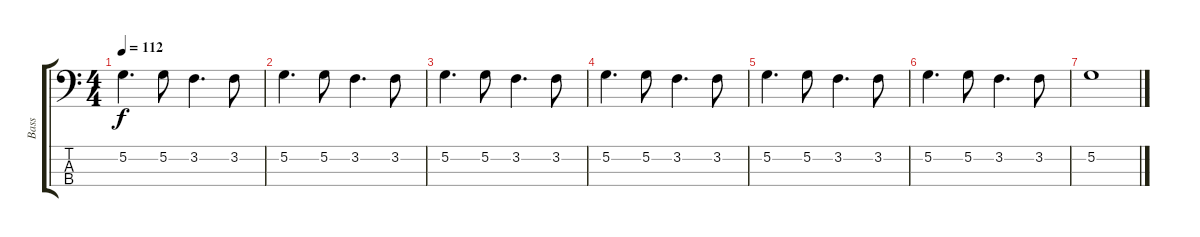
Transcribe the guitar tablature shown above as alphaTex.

\track ("Bass" "Bass") {instrument electricbassfinger}
\staff {score tabs}
\tuning (G2 D2 A1 E1) {hide}
\ts (4 4)
\tempo 112
\clef f4
\ks c
5.2.4{d dy f} 5.2.8 3.2.4{d} 3.2.8 |
5.2.4{d} 5.2.8 3.2.4{d} 3.2.8 |
5.2.4{d} 5.2.8 3.2.4{d} 3.2.8 |
5.2.4{d} 5.2.8 3.2.4{d} 3.2.8 |
5.2.4{d} 5.2.8 3.2.4{d} 3.2.8 |
5.2.4{d} 5.2.8 3.2.4{d} 3.2.8 |
5.2.1
